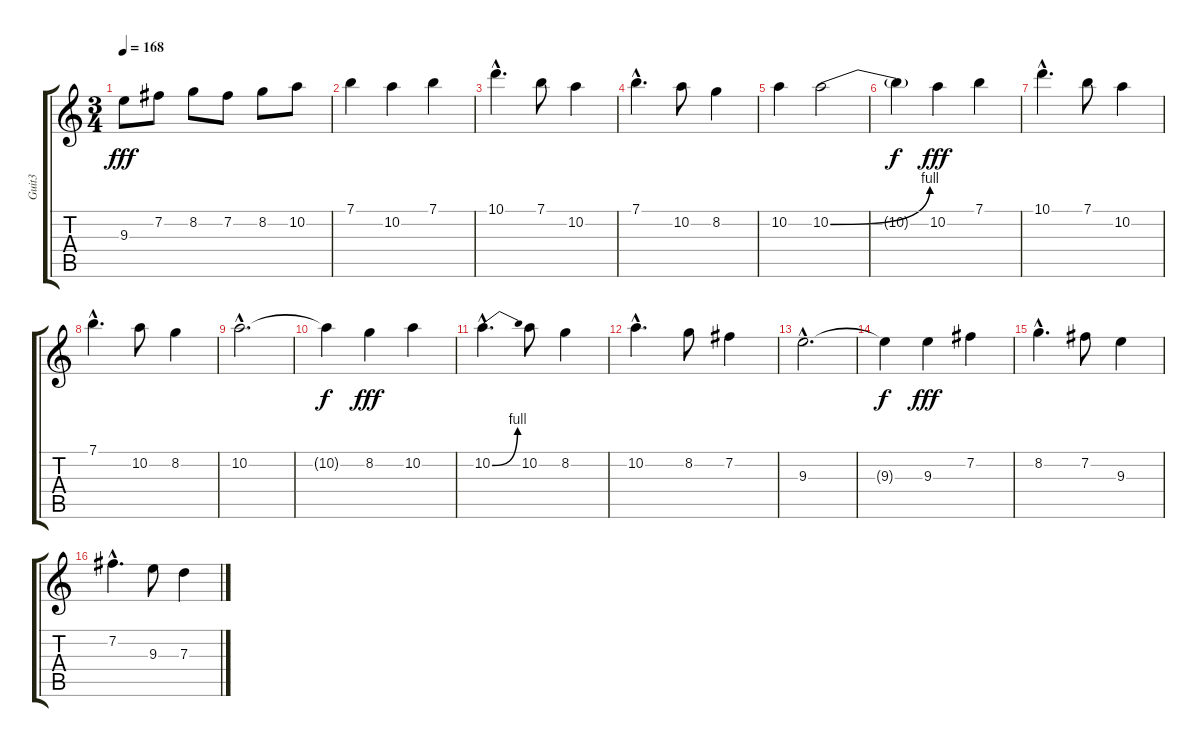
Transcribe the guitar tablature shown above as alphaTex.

\track ("Guit3" "Guit3") {instrument overdrivenguitar}
\staff {score tabs}
\tuning (E4 B3 G3 D3 A2 E2) {hide}
\ts (3 4)
\tempo 168
\clef g2
\ks c
9.3.8{dy fff volume 14 instrument electricguitarclean} 7.2.8 8.2.8 7.2.8 8.2.8 10.2.8 |
7.1.4 10.2.4 7.1.4 |
10.1{hac}.4{d} 7.1.8 10.2.4 |
7.1{hac}.4{d} 10.2.8 8.2.4 |
10.2.4 10.2{be (bend 0 0 60 4)}.2 |
10.2{t}.4{dy f} 10.2.4{dy fff} 7.1.4 |
10.1{hac}.4{d} 7.1.8 10.2.4 |
7.1{hac}.4{d} 10.2.8 8.2.4 |
10.2{hac}.2{d} |
10.2{t}.4{dy f} 8.2.4{dy fff} 10.2.4 |
10.2{be (bend 0 0 60 4) hac}.4{d} 10.2.8 8.2.4 |
10.2{hac}.4{d} 8.2.8 7.2.4 |
9.3{hac}.2{d} |
9.3{t}.4{dy f} 9.3.4{dy fff} 7.2.4 |
8.2{hac}.4{d} 7.2.8 9.3.4 |
7.2{hac}.4{d} 9.3.8 7.3.4
